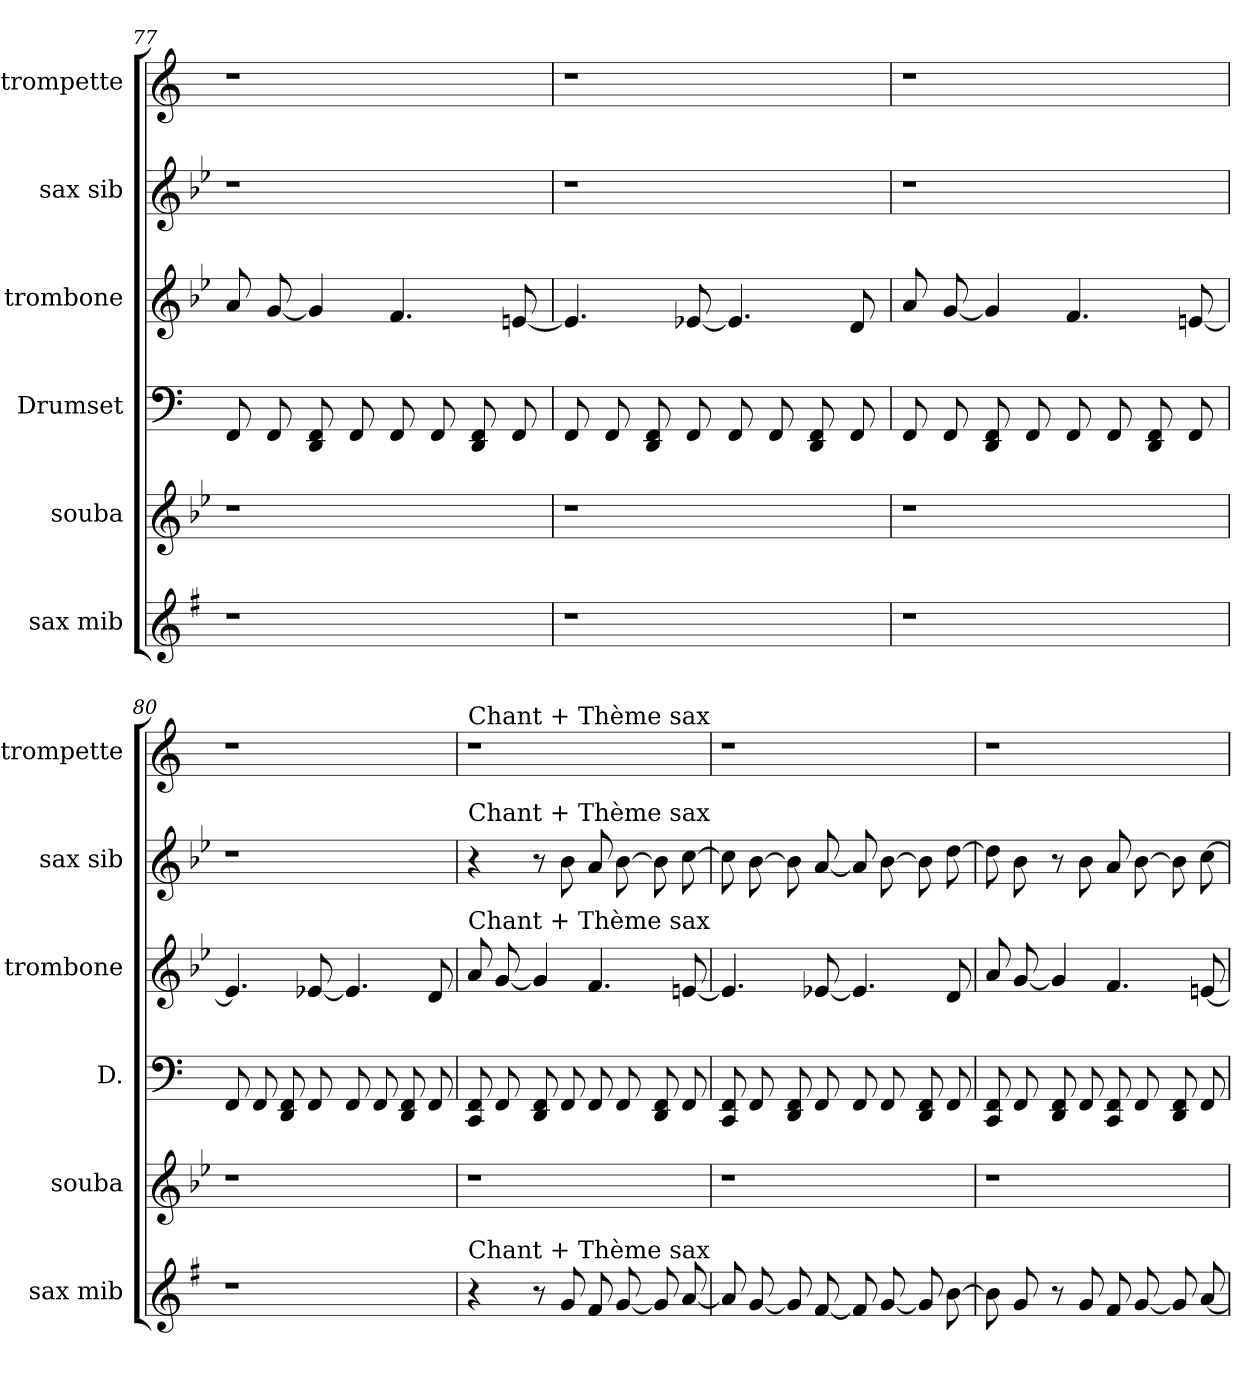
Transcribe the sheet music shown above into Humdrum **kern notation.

**kern	**kern	**kern	**kern	**kern	**kern
*part6	*part5	*part4	*part3	*part2	*part1
*staff6	*staff5	*staff4	*staff3	*staff2	*staff1
*I"sax mib	*I"souba	*I"Drumset	*I"trombone	*I"sax sib	*I"trompette
*I'sax mib	*I'souba	*I'D.	*I'trombone	*I'sax sib	*I'trompette
*clefG2	*clefG2	*clefF4	*clefG2	*clefG2	*clefG2
*ITrd-2c-3	*ITrd15c26	*	*ITrd8c14	*ITrd8c14	*ITrd1c2
*k[b-e-]	*k[b-e-]	*k[]	*k[b-e-]	*k[b-e-]	*k[b-e-]
=77	=77	=77	=77	=77	=77
1r	1r	8FF	8A	1r	1r
.	.	8FF	[8G	.	.
.	.	8DD 8FF	4G]	.	.
.	.	8FF	.	.	.
.	.	8FF	4.F	.	.
.	.	8FF	.	.	.
.	.	8DD 8FF	.	.	.
.	.	8FF	[8En	.	.
=78	=78	=78	=78	=78	=78
1r	1r	8FF	4.En]	1r	1r
.	.	8FF	.	.	.
.	.	8DD 8FF	.	.	.
.	.	8FF	[8E-X	.	.
.	.	8FF	4.E-]	.	.
.	.	8FF	.	.	.
.	.	8DD 8FF	.	.	.
.	.	8FF	8D	.	.
=79	=79	=79	=79	=79	=79
1r	1r	8FF	8A	1r	1r
.	.	8FF	[8G	.	.
.	.	8DD 8FF	4G]	.	.
.	.	8FF	.	.	.
.	.	8FF	4.F	.	.
.	.	8FF	.	.	.
.	.	8DD 8FF	.	.	.
.	.	8FF	[8En	.	.
=80	=80	=80	=80	=80	=80
1r	1r	8FF	4.En]	1r	1r
.	.	8FF	.	.	.
.	.	8DD 8FF	.	.	.
.	.	8FF	[8E-X	.	.
.	.	8FF	4.E-]	.	.
.	.	8FF	.	.	.
.	.	8DD 8FF	.	.	.
.	.	8FF	8D	.	.
=81	=81	=81	=81	=81	=81
!	!	!	!	!	!LO:TX:t=Chant + Thème sax
!	!	!	!	!LO:TX:t=Chant + Thème sax	!
!	!	!	!LO:TX:t=Chant + Thème sax	!	!
!LO:TX:t=Chant + Thème sax	!	!	!	!	!
4r	1r	8CC 8FF	8A	4r	1r
.	.	8FF	[8G	.	.
8r	.	8DD 8FF	4G]	8r	.
8b-	.	8FF	.	8B-	.
8a	.	8FF	4.F	8A	.
[8b-	.	8FF	.	[8B-	.
8b-]	.	8DD 8FF	.	8B-]	.
[8cc	.	8FF	[8En	[8c	.
=82	=82	=82	=82	=82	=82
8cc]	1r	8CC 8FF	4.En]	8c]	1r
[8b-	.	8FF	.	[8B-	.
8b-]	.	8DD 8FF	.	8B-]	.
[8a	.	8FF	[8E-X	[8A	.
8a]	.	8FF	4.E-]	8A]	.
[8b-	.	8FF	.	[8B-	.
8b-]	.	8DD 8FF	.	8B-]	.
[8dd	.	8FF	8D	[8d	.
=83	=83	=83	=83	=83	=83
8dd]	1r	8CC 8FF	8A	8d]	1r
8b-	.	8FF	[8G	8B-	.
8r	.	8DD 8FF	4G]	8r	.
8b-	.	8FF	.	8B-	.
8a	.	8CC 8FF	4.F	8A	.
[8b-	.	8FF	.	[8B-	.
8b-]	.	8DD 8FF	.	8B-]	.
[8cc	.	8FF	[8En	[8c	.
=	=	=	=	=	=
*-	*-	*-	*-	*-	*-
